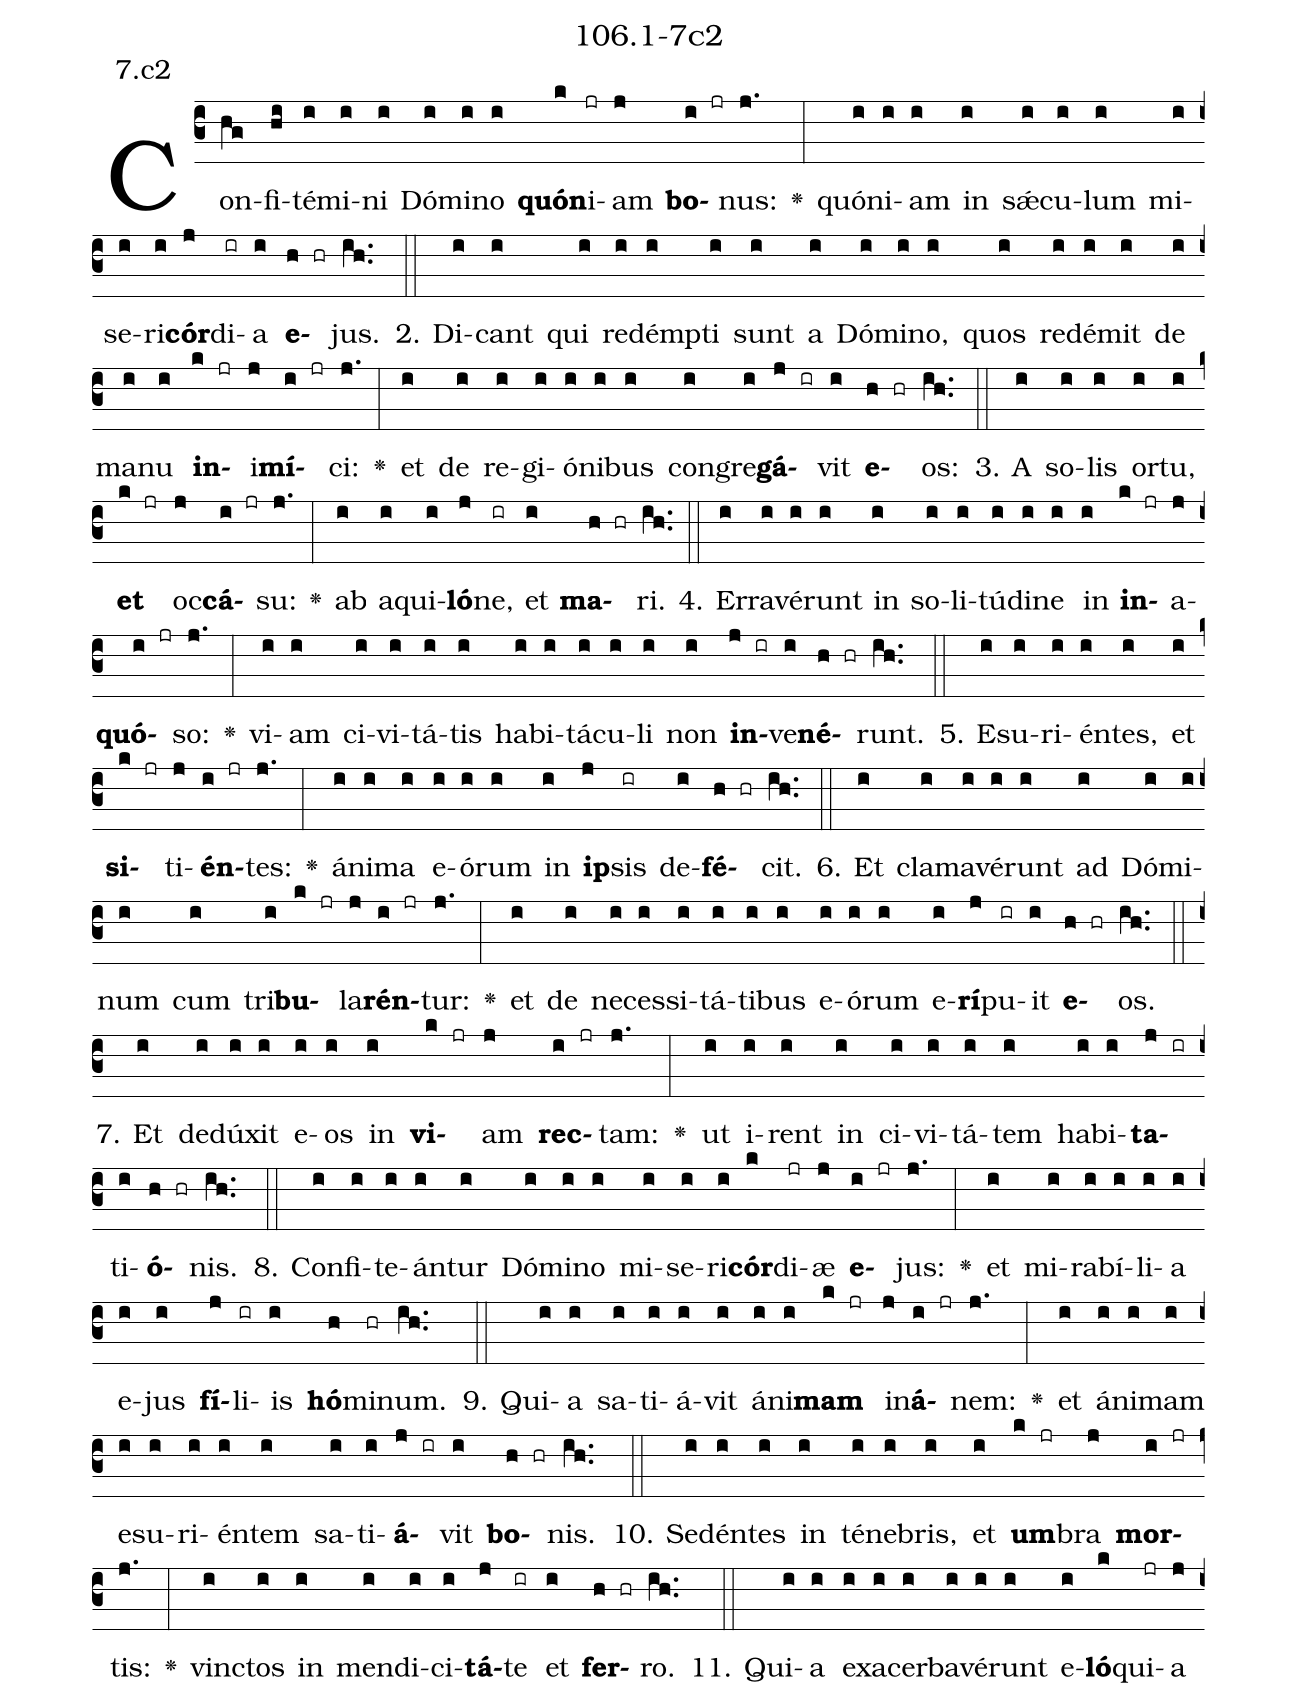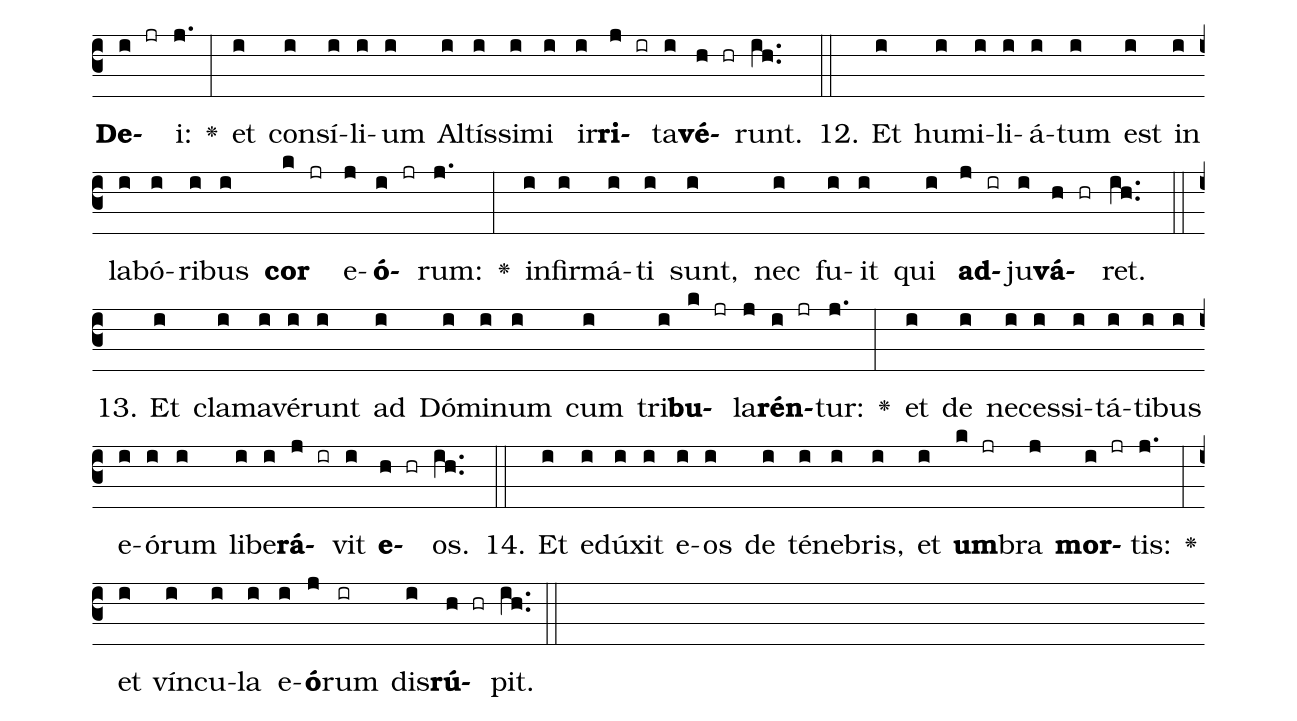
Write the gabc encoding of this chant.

name: 106.1-7c2;
annotation: 7.c2;
%%
(c3)Con(hg)fi(hi)té(i)mi(i)ni(i) Dó(i)mi(i)no(i) <b>quón</b>(k)i(jr)am(j) <b>bo</b>(i jr)nus:(j.) <v>\greheightstar</v>(:) quón(i)i(i)am(i) in(i) sǽ(i)cu(i)lum(i) mi(i)se(i)ri(i)<b>cór</b>(j)di(ir)a(i) <b>e</b>(h hr)jus.(ih..) (::)
2. Di(i)cant(i) qui(i) red(i)émp(i)ti(i) sunt(i) a(i) Dó(i)mi(i)no,(i) quos(i) red(i)é(i)mit(i) de(i) ma(i)nu(i) <b>in</b>(k jr)i(j)<b>mí</b>(i jr)ci:(j.) <v>\greheightstar</v>(:) et(i) de(i) re(i)gi(i)ó(i)ni(i)bus(i) con(i)gre(i)<b>gá</b>(j ir)vit(i) <b>e</b>(h hr)os:(ih..) (::)
3. A(i) so(i)lis(i) or(i)tu,(i) <b>et</b>(k jr) oc(j)<b>cá</b>(i jr)su:(j.) <v>\greheightstar</v>(:) ab(i) a(i)qui(i)<b>ló</b>(j)ne,(ir) et(i) <b>ma</b>(h hr)ri.(ih..) (::)
4. Er(i)ra(i)vé(i)runt(i) in(i) so(i)li(i)tú(i)di(i)ne(i) in(i) <b>in</b>(k jr)a(j)<b>quó</b>(i jr)so:(j.) <v>\greheightstar</v>(:) vi(i)am(i) ci(i)vi(i)tá(i)tis(i) ha(i)bi(i)tá(i)cu(i)li(i) non(i) <b>in</b>(j ir)ve(i)<b>né</b>(h hr)runt.(ih..) (::)
5. E(i)su(i)ri(i)én(i)tes,(i) et(i) <b>si</b>(k jr)ti(j)<b>én</b>(i jr)tes:(j.) <v>\greheightstar</v>(:) á(i)ni(i)ma(i) e(i)ó(i)rum(i) in(i) <b>ip</b>(j)sis(ir) de(i)<b>fé</b>(h hr)cit.(ih..) (::)
6. Et(i) cla(i)ma(i)vé(i)runt(i) ad(i) Dó(i)mi(i)num(i) cum(i) tri(i)<b>bu</b>(k jr)la(j)<b>rén</b>(i jr)tur:(j.) <v>\greheightstar</v>(:) et(i) de(i) ne(i)ces(i)si(i)tá(i)ti(i)bus(i) e(i)ó(i)rum(i) e(i)<b>rí</b>(j)pu(ir)it(i) <b>e</b>(h hr)os.(ih..) (::)
7. Et(i) de(i)dú(i)xit(i) e(i)os(i) in(i) <b>vi</b>(k jr)am(j) <b>rec</b>(i jr)tam:(j.) <v>\greheightstar</v>(:) ut(i) i(i)rent(i) in(i) ci(i)vi(i)tá(i)tem(i) ha(i)bi(i)<b>ta</b>(j ir)ti(i)<b>ó</b>(h hr)nis.(ih..) (::)
8. Con(i)fi(i)te(i)án(i)tur(i) Dó(i)mi(i)no(i) mi(i)se(i)ri(i)<b>cór</b>(k)di(jr)æ(j) <b>e</b>(i jr)jus:(j.) <v>\greheightstar</v>(:) et(i) mi(i)ra(i)bí(i)li(i)a(i) e(i)jus(i) <b>fí</b>(j)li(ir)is(i) <b>hó</b>(h)mi(hr)num.(ih..) (::)
9. Qui(i)a(i) sa(i)ti(i)á(i)vit(i) á(i)ni(i)<b>mam</b>(k jr) in(j)<b>á</b>(i jr)nem:(j.) <v>\greheightstar</v>(:) et(i) á(i)ni(i)mam(i) e(i)su(i)ri(i)én(i)tem(i) sa(i)ti(i)<b>á</b>(j ir)vit(i) <b>bo</b>(h hr)nis.(ih..) (::)
10. Se(i)dén(i)tes(i) in(i) té(i)ne(i)bris,(i) et(i) <b>um</b>(k jr)bra(j) <b>mor</b>(i jr)tis:(j.) <v>\greheightstar</v>(:) vinc(i)tos(i) in(i) men(i)di(i)ci(i)<b>tá</b>(j)te(ir) et(i) <b>fer</b>(h hr)ro.(ih..) (::)
11. Qui(i)a(i) ex(i)a(i)cer(i)ba(i)vé(i)runt(i) e(i)<b>ló</b>(k)qui(jr)a(j) <b>De</b>(i jr)i:(j.) <v>\greheightstar</v>(:) et(i) con(i)sí(i)li(i)um(i) Al(i)tís(i)si(i)mi(i) ir(i)<b>ri</b>(j ir)ta(i)<b>vé</b>(h hr)runt.(ih..) (::)
12. Et(i) hu(i)mi(i)li(i)á(i)tum(i) est(i) in(i) la(i)bó(i)ri(i)bus(i) <b>cor</b>(k jr) e(j)<b>ó</b>(i jr)rum:(j.) <v>\greheightstar</v>(:) in(i)fir(i)má(i)ti(i) sunt,(i) nec(i) fu(i)it(i) qui(i) <b>ad</b>(j ir)ju(i)<b>vá</b>(h hr)ret.(ih..) (::)
13. Et(i) cla(i)ma(i)vé(i)runt(i) ad(i) Dó(i)mi(i)num(i) cum(i) tri(i)<b>bu</b>(k jr)la(j)<b>rén</b>(i jr)tur:(j.) <v>\greheightstar</v>(:) et(i) de(i) ne(i)ces(i)si(i)tá(i)ti(i)bus(i) e(i)ó(i)rum(i) li(i)be(i)<b>rá</b>(j ir)vit(i) <b>e</b>(h hr)os.(ih..) (::)
14. Et(i) e(i)dú(i)xit(i) e(i)os(i) de(i) té(i)ne(i)bris,(i) et(i) <b>um</b>(k jr)bra(j) <b>mor</b>(i jr)tis:(j.) <v>\greheightstar</v>(:) et(i) vín(i)cu(i)la(i) e(i)<b>ó</b>(j)rum(ir) dis(i)<b>rú</b>(h hr)pit.(ih..) (::)
